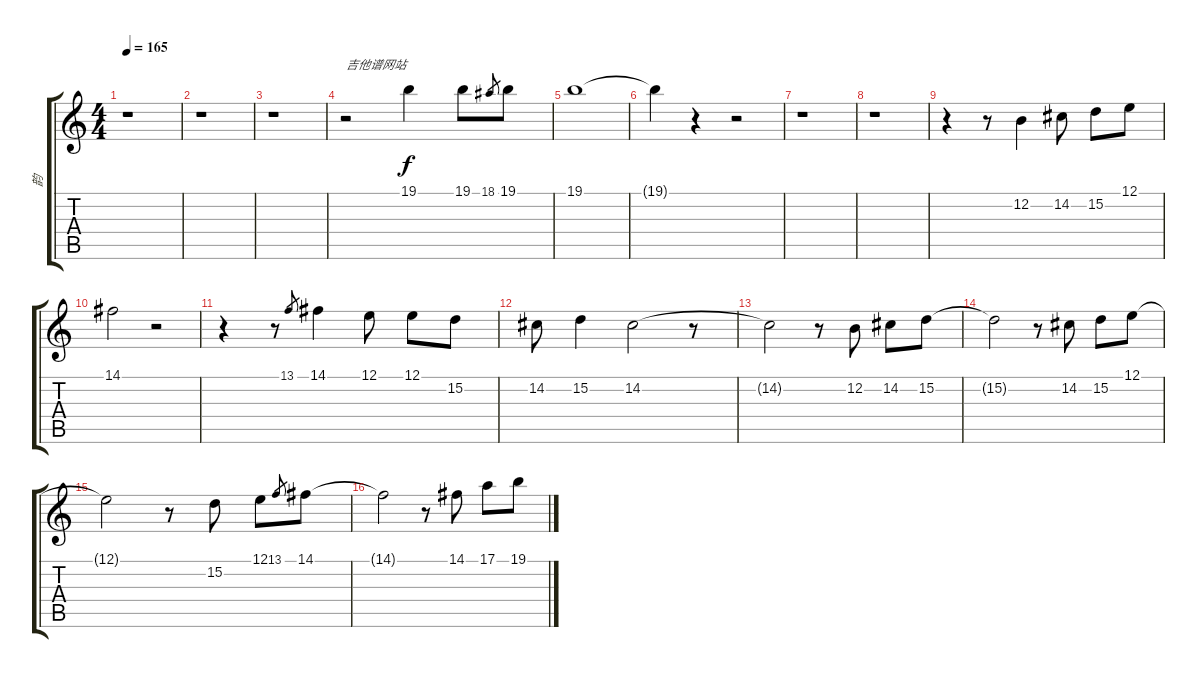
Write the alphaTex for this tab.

\track ("韵" "韵") {instrument lead2sawtooth}
\staff {score tabs}
\tuning (E4 B3 G3 D3 A2 E2) {hide}
\ts (4 4)
\tempo 165
\clef g2
\ks c
r.1{dy f instrument lead2sawtooth} |
r.1 |
r.1 |
r.2{txt "吉他谱网站"} 19.1.4 19.1.8 18.1.8{gr} 19.1.8 |
19.1.1 |
19.1{t}.4 r.4 r.2 |
r.1 |
r.1 |
r.4 r.8 12.2.4 14.2.8 15.2.8 12.1.8 |
14.1.2 r.2 |
r.4 r.8 13.1.8{gr} 14.1.4 12.1.8 12.1.8 15.2.8 |
14.2.8 15.2.4 14.2.2 r.8 |
14.2{t}.2 r.8 12.2.8 14.2.8 15.2.8 |
15.2{t}.2 r.8 14.2.8 15.2.8 12.1.8 |
12.1{t}.2 r.8 15.2.8 12.1.8 13.1.8{gr} 14.1.8 |
14.1{t}.2 r.8 14.1.8 17.1.8 19.1.8
